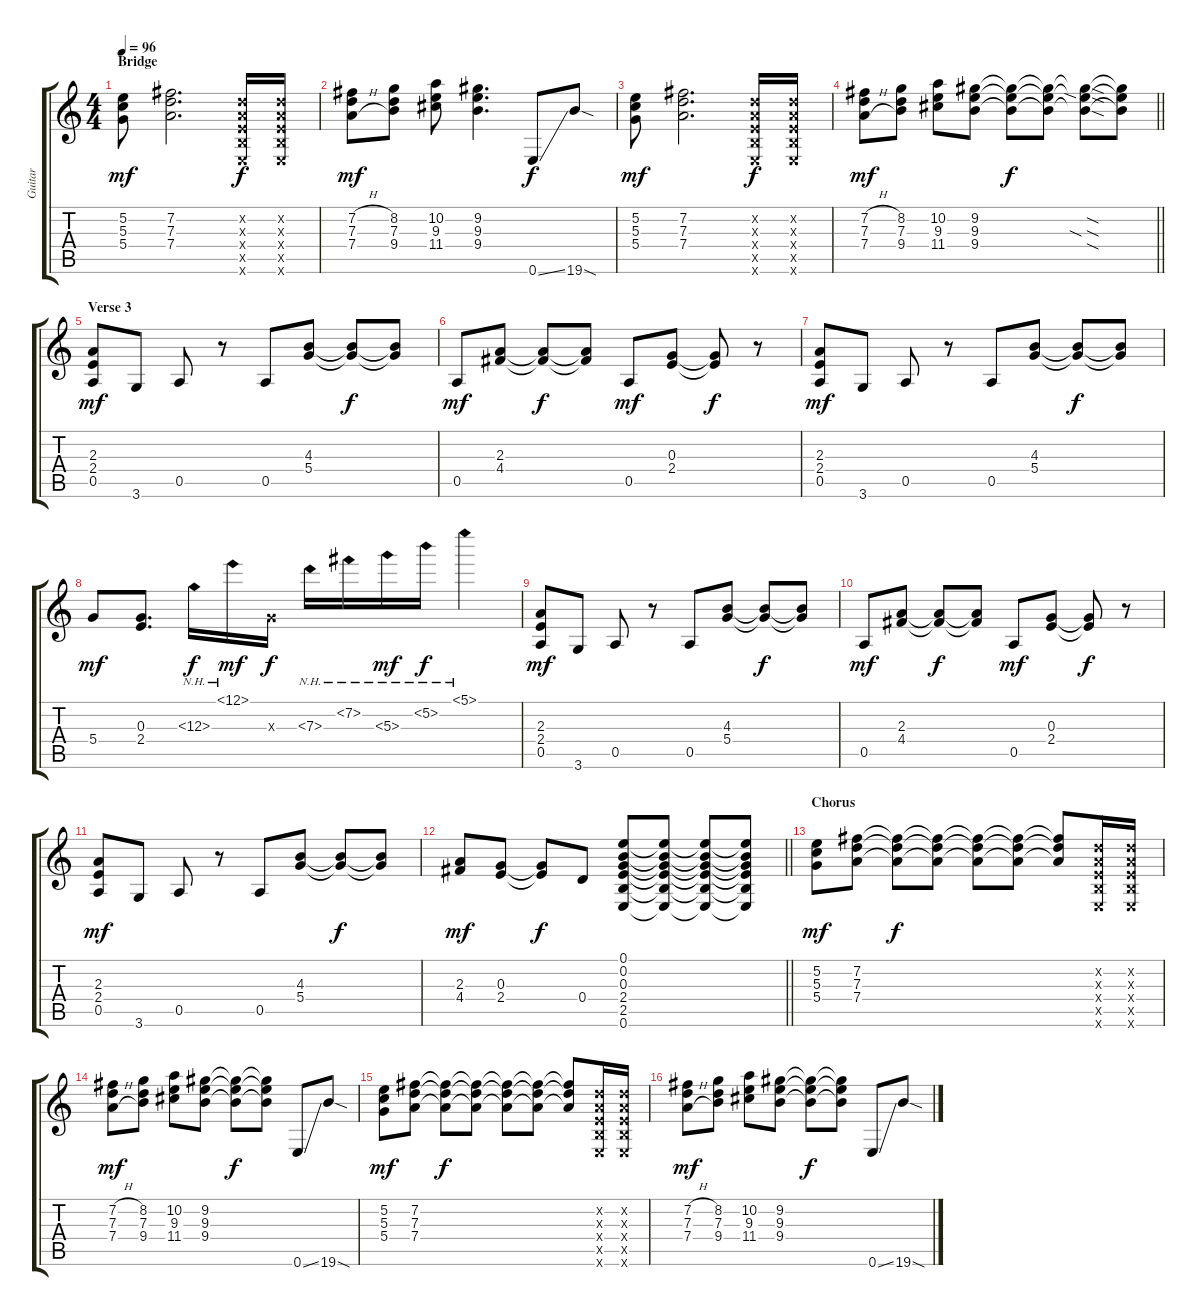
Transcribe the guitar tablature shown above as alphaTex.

\track ("Guitar" "Guitar") {instrument electricguitarmuted}
\staff {score tabs}
\tuning (E4 B3 G3 D3 A2 E2) {hide}
\ts (4 4)
\section ("" "Bridge")
\tempo 96
\clef g2
\ks c
(5.2 5.3 5.4).8{dy mf instrument overdrivenguitar} (7.2 7.3 7.4).2{d} (3.2{x} 2.3{x} 2.4{x} 2.5{x} 0.6{x}).16{dy f} (3.2{x} 2.3{x} 2.4{x} 2.5{x} 0.6{x}).16 |
(7.2{h} 7.3 7.4{h}).8{dy mf} (8.2 7.3 9.4).8 (10.2 9.3 11.4).8 (9.2 9.3 9.4).4{d} 0.6{ss}.8{dy f} 19.6{sod}.8 |
(5.2 5.3 5.4).8{dy mf} (7.2 7.3 7.4).2{d} (3.2{x} 2.3{x} 2.4{x} 2.5{x} 0.6{x}).16{dy f} (3.2{x} 2.3{x} 2.4{x} 2.5{x} 0.6{x}).16 |
\barLineRight lightlight
(7.2{h} 7.3 7.4{h}).8{dy mf} (8.2 7.3 9.4).8 (10.2 9.3 11.4).8 (9.2 9.3 9.4).8 (9.2{t} 9.3{t} 9.4{t}).8{dy f} (9.2{t} 9.3{t} 9.4{t}).8 (9.2{sod t} 9.3{sia sod t} 9.4{sod t}).8 (9.2{t} 9.3{t} 9.4{t}).8 |
\section ("" "Verse 3")
(2.3 2.4 0.5).8{dy mf instrument overdrivenguitar} 3.6.8 0.5.8 r.8 0.5.8 (4.3 5.4).8 (4.3{t} 5.4{t}).8{dy f} (4.3{t} 5.4{t}).8 |
0.5.8{dy mf} (2.3 4.4).8 (2.3{t} 4.4{t}).8{dy f} (2.3{t} 4.4{t}).8 0.5.8{dy mf} (0.3 2.4).8 (0.3{t} 2.4{t}).8{dy f} r.8 |
(2.3 2.4 0.5).8{dy mf} 3.6.8 0.5.8 r.8 0.5.8 (4.3 5.4).8 (4.3{t} 5.4{t}).8{dy f} (4.3{t} 5.4{t}).8 |
5.4.8{dy mf instrument overdrivenguitar} (0.3 2.4).8{d} 12.3{nh}.16{dy f} 12.1{nh}.16{dy mf} 0.3{x}.16{dy f} 7.3{nh}.16 7.2{nh}.16{instrument overdrivenguitar} 5.3{nh}.16{dy mf} 5.2{nh}.16{dy f} 5.1{nh}.4 |
(2.3 2.4 0.5).8{dy mf instrument overdrivenguitar} 3.6.8 0.5.8 r.8 0.5.8 (4.3 5.4).8 (4.3{t} 5.4{t}).8{dy f} (4.3{t} 5.4{t}).8 |
0.5.8{dy mf} (2.3 4.4).8 (2.3{t} 4.4{t}).8{dy f} (2.3{t} 4.4{t}).8 0.5.8{dy mf} (0.3 2.4).8 (0.3{t} 2.4{t}).8{dy f} r.8 |
(2.3 2.4 0.5).8{dy mf} 3.6.8 0.5.8 r.8 0.5.8 (4.3 5.4).8 (4.3{t} 5.4{t}).8{dy f} (4.3{t} 5.4{t}).8 |
\barLineRight lightlight
(2.3 4.4).8{dy mf} (0.3 2.4).8 (0.3{t} 2.4{t}).8{dy f} 0.4.8 (0.1 0.2 0.3 2.4 2.5 0.6).8 (0.1{t} 0.2{t} 0.3{t} 2.4{t} 2.5{t} 0.6{t}).8 (0.1{t} 0.2{t} 0.3{t} 2.4{t} 2.5{t} 0.6{t}).8 (0.1{t} 0.2{t} 0.3{t} 2.4{t} 2.5{t} 0.6{t}).8 |
\section ("" "Chorus")
(5.2 5.3 5.4).8{dy mf} (7.2 7.3 7.4).8 (7.2{t} 7.3{t} 7.4{t}).8{dy f} (7.2{t} 7.3{t} 7.4{t}).8 (7.2{t} 7.3{t} 7.4{t}).8 (7.2{t} 7.3{t} 7.4{t}).8 (7.2{t} 7.3{t} 7.4{t}).8 (3.2{x} 2.3{x} 2.4{x} 2.5{x} 0.6{x}).16 (3.2{x} 2.3{x} 2.4{x} 2.5{x} 0.6{x}).16 |
(7.2{h} 7.3 7.4{h}).8{dy mf} (8.2 7.3 9.4).8 (10.2 9.3 11.4).8 (9.2 9.3 9.4).8 (9.2{t} 9.3{t} 9.4{t}).8{dy f} (9.2{t} 9.3{t} 9.4{t}).8 0.6{ss}.8 19.6{sod}.8 |
(5.2 5.3 5.4).8{dy mf} (7.2 7.3 7.4).8 (7.2{t} 7.3{t} 7.4{t}).8{dy f} (7.2{t} 7.3{t} 7.4{t}).8 (7.2{t} 7.3{t} 7.4{t}).8 (7.2{t} 7.3{t} 7.4{t}).8 (7.2{t} 7.3{t} 7.4{t}).8 (3.2{x} 2.3{x} 2.4{x} 2.5{x} 0.6{x}).16 (3.2{x} 2.3{x} 2.4{x} 2.5{x} 0.6{x}).16 |
(7.2{h} 7.3 7.4{h}).8{dy mf} (8.2 7.3 9.4).8 (10.2 9.3 11.4).8 (9.2 9.3 9.4).8 (9.2{t} 9.3{t} 9.4{t}).8{dy f} (9.2{t} 9.3{t} 9.4{t}).8 0.6{ss}.8 19.6{sod}.8
